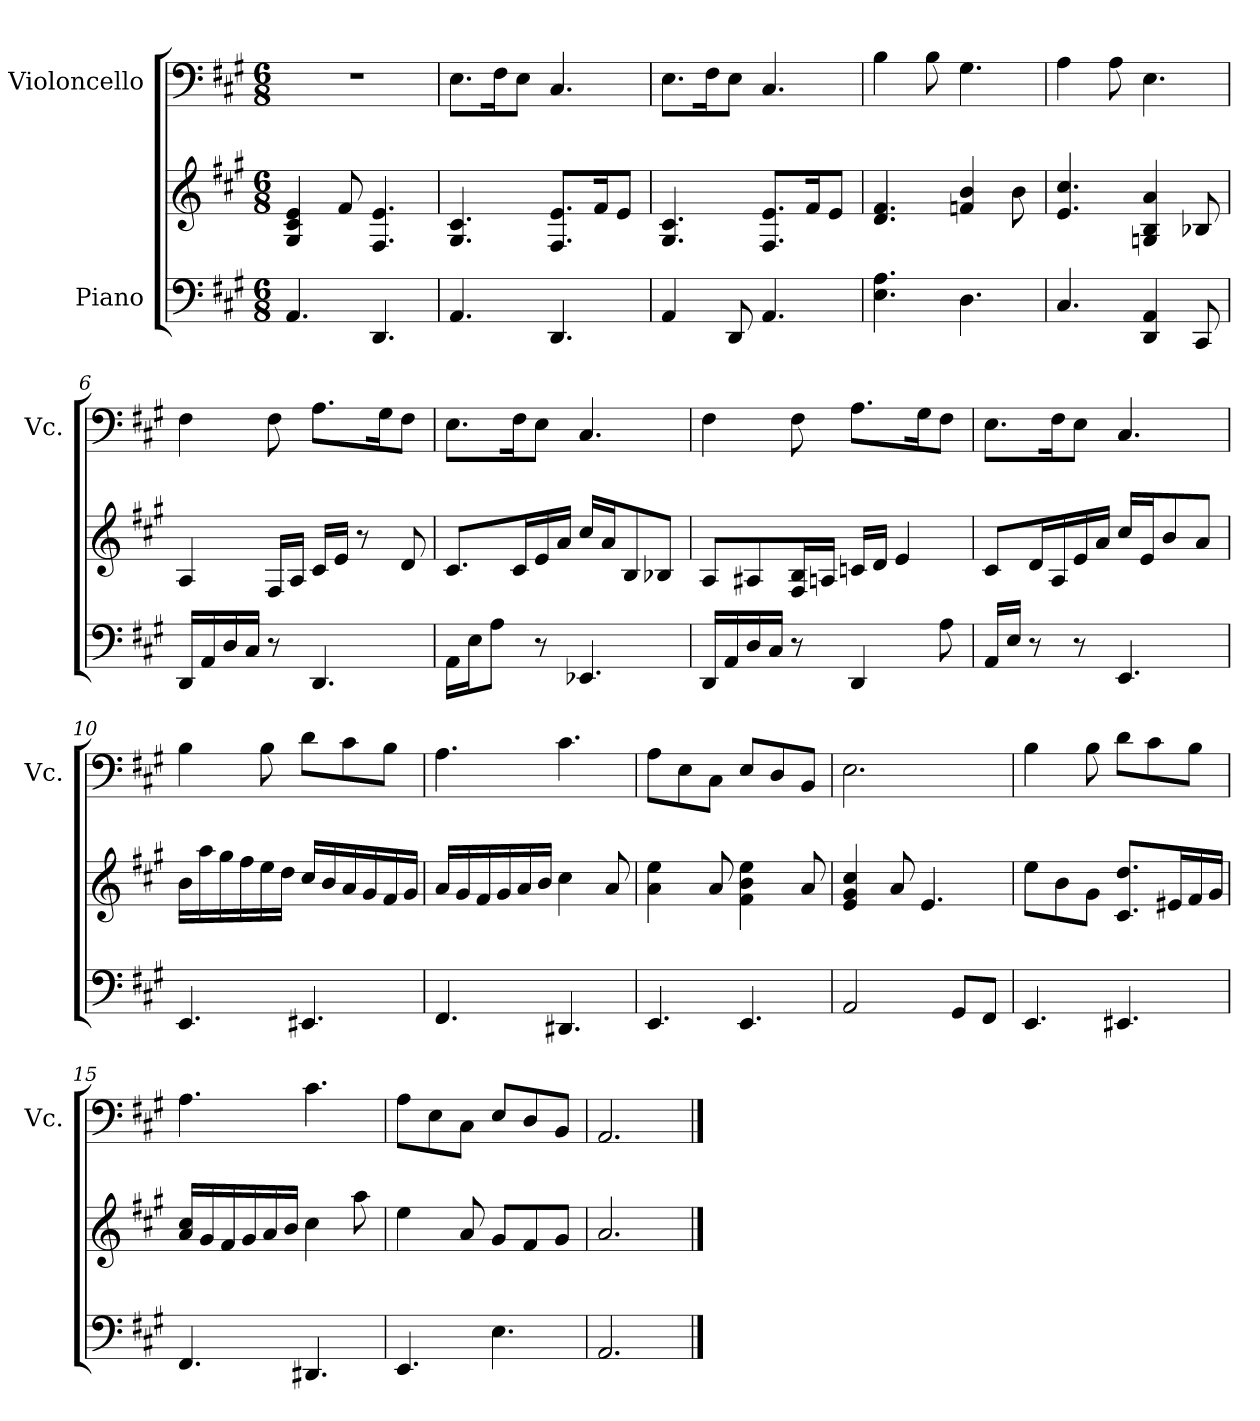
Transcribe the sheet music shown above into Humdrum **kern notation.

**kern	**kern	**kern
*part2	*part2	*part1
*staff3	*staff2	*staff1
*I"Piano	*	*I"Violoncello
*	*	*I'Vc.
*clefF4	*clefG2	*clefF4
*k[f#c#g#]	*k[f#c#g#]	*k[f#c#g#]
*M6/8	*M6/8	*M6/8
*MM60	*MM60	*MM60
=1	=1	=1
4.AA/	4G#/ 4c#/ 4e/	2.r
.	8f#/	.
4.DD/	4.F#/ 4.e/	.
=2	=2	=2
4.AA/	4.G#/ 4.c#/	8.E\L
.	.	16F#\K
.	.	8E\J
4.DD/	8.F#/ 8.e/L	4.C#/
.	16f#/K	.
.	8e/J	.
=3	=3	=3
4AA/	4.G#/ 4.c#/	8.E\L
.	.	16F#\K
8DD/	.	8E\J
4.AA/	8.F#/ 8.e/L	4.C#/
.	16f#/K	.
.	8e/J	.
=4	=4	=4
4.E\ 4.A\	4.d/ 4.f#/	4B\
.	.	8B\
4.D\	4fn/ 4b/	4.G#\
.	8b\	.
=5	=5	=5
4.C#/	4.e/ 4.cc#/	4A\
.	.	8A\
4DD/ 4AA/	4Gn/ 4B/ 4a/	4.E\
8CC#/	8B-X/	.
=6	=6	=6
16DD/LL	4A/	4F#\
16AA/	.	.
16D/	.	.
16C#/JJ	.	.
8r	16F#/LL	8F#\
.	16A/JJ	.
4.DD/	16c#/LL	8.A\L
.	16e/JJ	.
.	8r	.
.	.	16G#\K
.	8d/	8F#\J
!!LO:LB:g=z
=7	=7	=7
16AA\LL	8.c#/L	8.E\L
16E\J	.	.
8A\J	.	.
.	16c#/L	16F#\K
8r	16e/	8E\J
.	16a/JJ	.
4.EE-X/	16cc#/LL	4.C#/
.	16a/J	.
.	8B/	.
.	8B-X/J	.
=8	=8	=8
16DD/LL	8A/L	4F#\
16AA/	.	.
16D/	8A#X/	.
16C#/JJ	.	.
8r	16F#/ 16B/L	8F#\
.	16An/JJ	.
4DD/	16cn/LL	8.A\L
.	16d/JJ	.
.	4e/	.
.	.	16G#\K
8A\	.	8F#\J
=9	=9	=9
16AA/LL	8c#/L	8.E\L
16E/JJ	.	.
8r	16d/L	.
.	16A/	16F#\K
8r	16e/	8E\J
.	16a/JJ	.
4.EE/	16cc#/LL	4.C#/
.	16e/J	.
.	8b/	.
.	8a/J	.
=10	=10	=10
4.EE/	16b\LL	4B\
.	16aa\	.
.	16gg#\	.
.	16ff#\	.
.	16ee\	8B\
.	16dd\JJ	.
4.EE#X/	16cc#/LL	8d\L
.	16b/	.
.	16a/	8c#\
.	16g#/	.
.	16f#/	8B\J
.	16g#/JJ	.
!!LO:LB:g=z
=11	=11	=11
4.FF#/	16a/LL	4.A\
.	16g#/	.
.	16f#/	.
.	16g#/	.
.	16a/	.
.	16b/JJ	.
4.DD#X/	4cc#\	4.c#\
.	8a/	.
=12	=12	=12
4.EE/	4a\ 4ee\	8A\L
.	.	8E\
.	8a/	8C#\J
4.EE/	4f#\ 4b\ 4ee\	8E/L
.	.	8D/
.	8a/	8BB/J
=13	=13	=13
2AA/	4e/ 4g#/ 4cc#/	2.E\
.	8a/	.
.	4.e/	.
8GG#/L	.	.
8FF#/J	.	.
=14	=14	=14
4.EE/	8ee\L	4B\
.	8b\	.
.	8g#\J	8B\
4.EE#X/	8.c#/ 8.dd/L	8d\L
.	.	8c#\
.	16e#X/L	.
.	16f#/	8B\J
.	16g#/JJ	.
=15	=15	=15
4.FF#/	16a/ 16cc#/LL	4.A\
.	16g#/	.
.	16f#/	.
.	16g#/	.
.	16a/	.
.	16b/JJ	.
4.DD#X/	4cc#\	4.c#\
.	8aa\	.
=16	=16	=16
4.EE/	4ee\	8A\L
.	.	8E\
.	8a/	8C#\J
4.E\	8g#/L	8E/L
.	8f#/	8D/
.	8g#/J	8BB/J
=17	=17	=17
2.AA/	2.a/	2.AA/
==	==	==
*-	*-	*-
